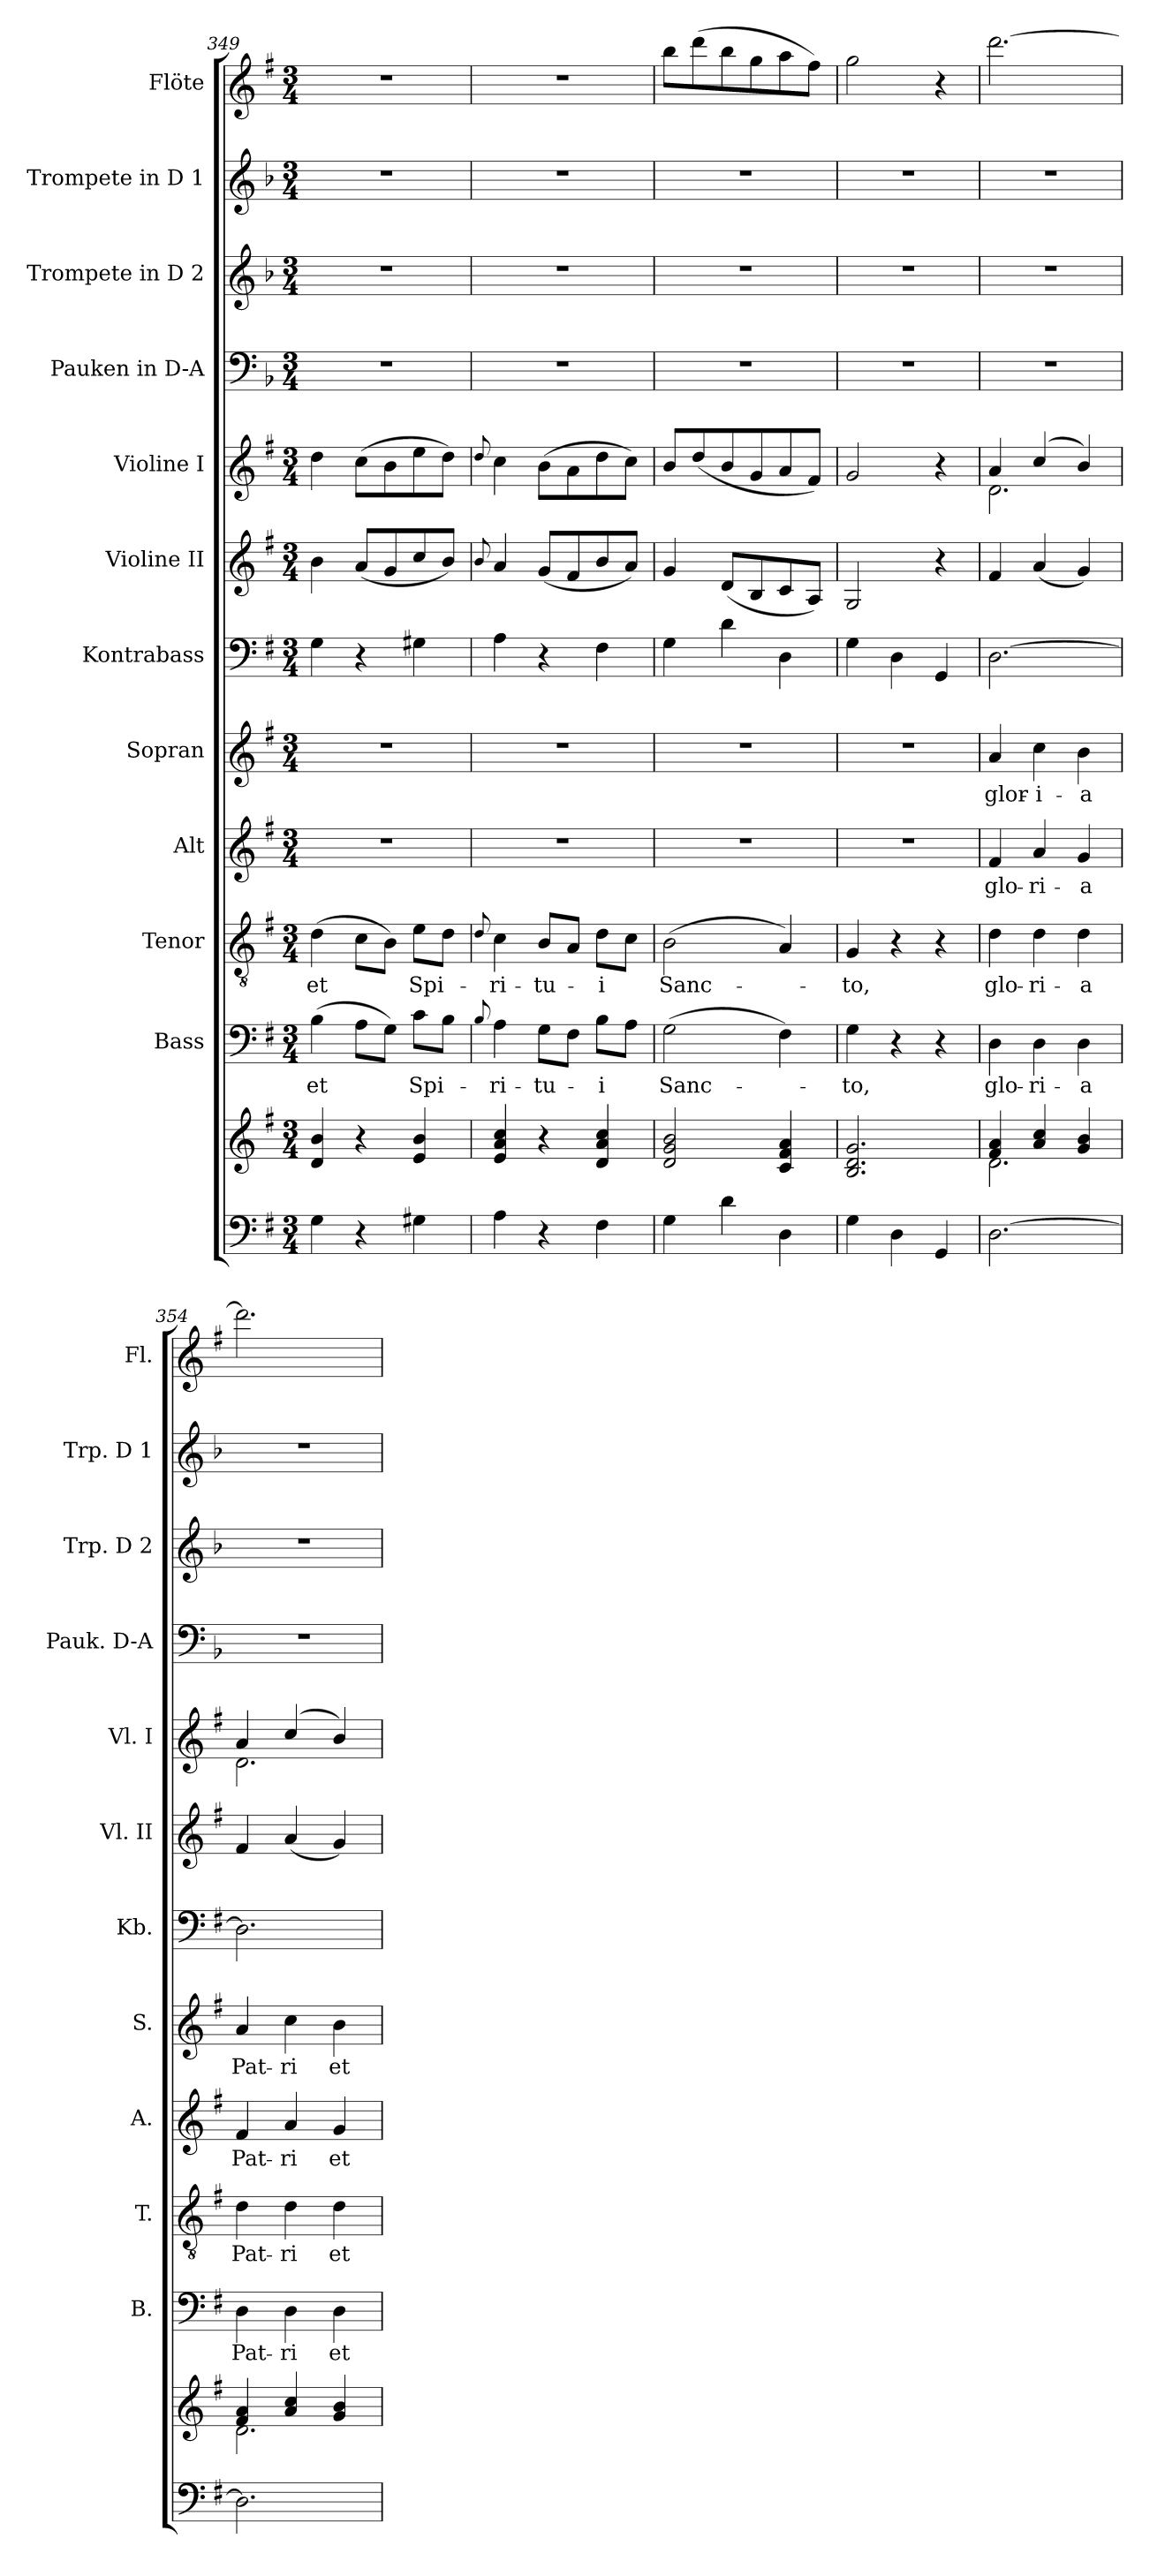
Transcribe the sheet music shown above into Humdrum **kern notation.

**kern	**kern	**kern	**text	**kern	**text	**kern	**text	**kern	**text	**kern	**kern	**kern	**kern	**kern	**kern	**kern
*part12	*part12	*part11	*part11	*part10	*part10	*part9	*part9	*part8	*part8	*part7	*part6	*part5	*part4	*part3	*part2	*part1
*staff13	*staff12	*staff11	*staff11	*staff10	*staff10	*staff9	*staff9	*staff8	*staff8	*staff7	*staff6	*staff5	*staff4	*staff3	*staff2	*staff1
*	*	*I"Bass	*	*I"Tenor	*	*I"Alt	*	*I"Sopran	*	*I"Kontrabass	*I"Violine II	*I"Violine I	*I"Pauken in D-A	*I"Trompete in D 2	*I"Trompete in D 1	*I"Flöte
*	*	*I'B.	*	*I'T.	*	*I'A.	*	*I'S.	*	*I'Kb.	*I'Vl. II	*I'Vl. I	*I'Pauk. D-A	*I'Trp. D 2	*I'Trp. D 1	*I'Fl.
!!LO:PB:g=z
*clefF4	*clefG2	*clefF4	*	*clefGv2	*	*clefG2	*	*clefG2	*	*clefF4	*clefG2	*clefG2	*clefF4	*clefG2	*clefG2	*clefG2
*	*	*	*	*	*	*	*	*	*	*ITrd7c12	*	*	*ITrd-1c-2	*ITrd-1c-2	*ITrd-1c-2	*
*k[f#]	*k[f#]	*k[f#]	*	*k[f#]	*	*k[f#]	*	*k[f#]	*	*k[f#]	*k[f#]	*k[f#]	*k[f#]	*k[f#]	*k[f#]	*k[f#]
*G:	*G:	*G:	*	*G:	*	*G:	*	*G:	*	*G:	*G:	*G:	*G:	*G:	*G:	*G:
*M3/4	*M3/4	*M3/4	*	*M3/4	*	*M3/4	*	*M3/4	*	*M3/4	*M3/4	*M3/4	*M3/4	*M3/4	*M3/4	*M3/4
=349	=349	=349	=349	=349	=349	=349	=349	=349	=349	=349	=349	=349	=349	=349	=349	=349
!	!	!	!LO:LY:b	!	!LO:LY:b	!	!	!	!	!	!	!	!	!	!	!
4G\	4d/ 4b/	(>4B\	et	(>4d\	et	2.r	.	2.r	.	4GG\	4b\	4dd\	2.r	2.r	2.r	2.r
4r	4r	8A\L	.	8c\L	.	.	.	.	.	4r	(<8a/L	(>8cc\L	.	.	.	.
.	.	8G\J)	.	8B\J)	.	.	.	.	.	.	8g/	8b\	.	.	.	.
!	!	!	!LO:LY:b	!	!LO:LY:b	!	!	!	!	!	!	!	!	!	!	!
4G#X\	4e/ 4b/	8c\L	Spi-	8e\L	Spi-	.	.	.	.	4GG#X\	8cc/	8ee\	.	.	.	.
.	.	8B\J	.	8d\J	.	.	.	.	.	.	8b/J)	8dd\J)	.	.	.	.
=350	=350	=350	=350	=350	=350	=350	=350	=350	=350	=350	=350	=350	=350	=350	=350	=350
.	.	8qqB/	.	8qqd/	.	.	.	.	.	.	8qqb/	8qqdd/	.	.	.	.
!	!	!	!LO:LY:b	!	!LO:LY:b	!	!	!	!	!	!	!	!	!	!	!
4A\	4e/ 4a/ 4cc/	4A\	-ri-	4c\	-ri-	2.r	.	2.r	.	4AA\	4a/	4cc\	2.r	2.r	2.r	2.r
!	!	!	!LO:LY:b	!	!LO:LY:b	!	!	!	!	!	!	!	!	!	!	!
4r	4r	8G\L	-tu-	8B/L	-tu-	.	.	.	.	4r	(<8g/L	(>8b\L	.	.	.	.
.	.	8F#\J	.	8A/J	.	.	.	.	.	.	8f#/	8a\	.	.	.	.
!	!	!	!LO:LY:b	!	!LO:LY:b	!	!	!	!	!	!	!	!	!	!	!
4F#\	4d/ 4a/ 4cc/	8B\L	-i	8d\L	-i	.	.	.	.	4FF#\	8b/	8dd\	.	.	.	.
.	.	8A\J	.	8c\J	.	.	.	.	.	.	8a/J)	8cc\J)	.	.	.	.
=351	=351	=351	=351	=351	=351	=351	=351	=351	=351	=351	=351	=351	=351	=351	=351	=351
!	!	!	!LO:LY:b	!	!LO:LY:b	!	!	!	!	!	!	!	!	!	!	!
4G\	2d/ 2g/ 2b/	(>2G\	Sanc-	(>2B\	Sanc-	2.r	.	2.r	.	4GG\	4g/	8b/L	2.r	2.r	2.r	8bb\L
.	.	.	.	.	.	.	.	.	.	.	.	(<8dd/	.	.	.	(>8ddd\
4d\	.	.	.	.	.	.	.	.	.	4D\	(<8d/L	8b/	.	.	.	8bb\
.	.	.	.	.	.	.	.	.	.	.	8B/	8g/	.	.	.	8gg\
4D\	4c/ 4f#/ 4a/	4F#\)	.	4A/)	.	.	.	.	.	4DD\	8c/	8a/	.	.	.	8aa\
.	.	.	.	.	.	.	.	.	.	.	8A/J)	8f#/J)	.	.	.	8ff#\J)
=352	=352	=352	=352	=352	=352	=352	=352	=352	=352	=352	=352	=352	=352	=352	=352	=352
!	!	!	!LO:LY:b	!	!LO:LY:b	!	!	!	!	!	!	!	!	!	!	!
4G\	2.B/ 2.d/ 2.g/	4G\	-to,	4G/	-to,	2.r	.	2.r	.	4GG\	2G/	2g/	2.r	2.r	2.r	2gg\
4D\	.	4r	.	4r	.	.	.	.	.	4DD\	.	.	.	.	.	.
4GG/	.	4r	.	4r	.	.	.	.	.	4GGG/	4r	4r	.	.	.	4r
=353	=353	=353	=353	=353	=353	=353	=353	=353	=353	=353	=353	=353	=353	=353	=353	=353
*	*^	*	*	*	*	*	*	*	*	*	*	*	*	*	*	*
!	!	!	!	!LO:LY:b	!	!LO:LY:b	!	!LO:LY:b	!	!LO:LY:b	!	!	!	!	!	!	!
*	*	*	*	*	*	*	*	*	*	*	*	*	*^	*	*	*	*
[2.D\	4f#/ 4a/	2.d\	4D\	glo-	4d\	glo-	4f#/	glo-	4a/	glor-	[2.DD\	4f#/	4a/	2.d\	2.r	2.r	2.r	[2.ddd\
!	!	!	!	!LO:LY:b	!	!LO:LY:b	!	!LO:LY:b	!	!LO:LY:b	!	!	!	!	!	!	!	!
.	4a/ 4cc/	.	4D\	-ri-	4d\	-ri-	4a/	-ri-	4cc\	-i-	.	(<4a/	(4cc/	.	.	.	.	.
!	!	!	!	!LO:LY:b	!	!LO:LY:b	!	!LO:LY:b	!	!LO:LY:b	!	!	!	!	!	!	!	!
.	4g/ 4b/	.	4D\	-a	4d\	-a	4g/	-a	4b\	-a	.	4g/)	4b/)	.	.	.	.	.
=354	=354	=354	=354	=354	=354	=354	=354	=354	=354	=354	=354	=354	=354	=354	=354	=354	=354	=354
!	!	!	!	!LO:LY:b	!	!LO:LY:b	!	!LO:LY:b	!	!LO:LY:b	!	!	!	!	!	!	!	!
2.D\]	4f#/ 4a/	2.d\	4D\	Pat-	4d\	Pat-	4f#/	Pat-	4a/	Pat-	2.DD\]	4f#/	4a/	2.d\	2.r	2.r	2.r	2.ddd\]
!	!	!	!	!LO:LY:b	!	!LO:LY:b	!	!LO:LY:b	!	!LO:LY:b	!	!	!	!	!	!	!	!
.	4a/ 4cc/	.	4D\	-ri	4d\	-ri	4a/	-ri	4cc\	-ri	.	(<4a/	(4cc/	.	.	.	.	.
!	!	!	!	!LO:LY:b	!	!LO:LY:b	!	!LO:LY:b	!	!LO:LY:b	!	!	!	!	!	!	!	!
.	4g/ 4b/	.	4D\	et	4d\	et	4g/	et	4b\	et	.	4g/)	4b/)	.	.	.	.	.
*	*v	*v	*	*	*	*	*	*	*	*	*	*	*v	*v	*	*	*	*
=	=	=	=	=	=	=	=	=	=	=	=	=	=	=	=	=
*-	*-	*-	*-	*-	*-	*-	*-	*-	*-	*-	*-	*-	*-	*-	*-	*-
